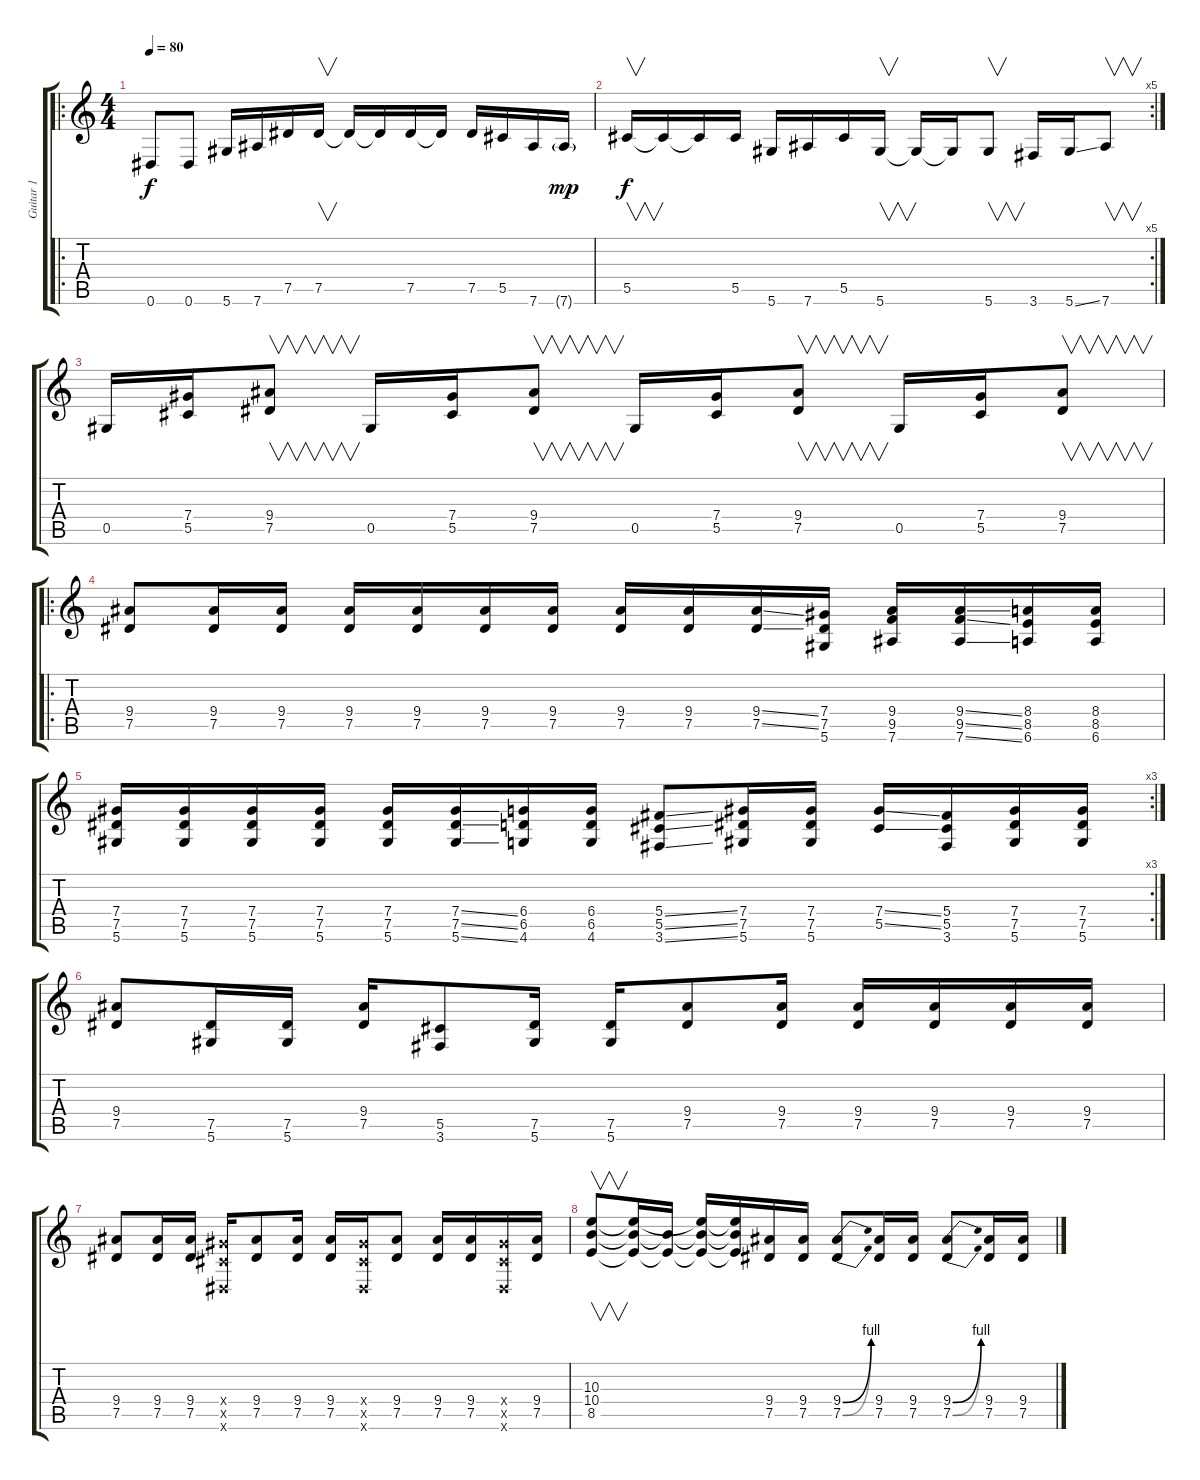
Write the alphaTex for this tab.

\track ("Guitar 1" "Guitar 1") {instrument electricguitarmuted}
\staff {score tabs}
\tuning (Eb4 Bb3 Gb3 Db3 Ab2 Eb2) {hide}
\ro
\ts (4 4)
\tempo 80
\clef g2
\ks c
0.6.8{dy f instrument electricguitarmuted} 0.6.8 5.6.16 7.6.16 7.5.16 7.5.16{v} 7.5{t}.16 7.5{t}.16 7.5.16 7.5{t}.16 7.5.16 5.5.16 7.6.16 7.6{g}.16{dy mp} |
\rc 5
5.5.16{v dy f} 5.5{t}.16 5.5{t}.16 5.5.16 5.6.16 7.6.16 5.5.16 5.6.16{v} 5.6{t}.16 5.6{t}.16 5.6.8{v} 3.6.16 5.6{ss}.16 7.6.8{v} |
0.5.16{instrument distortionguitar} (7.4 5.5).16 (9.4 7.5).8{v} 0.5.16 (7.4 5.5).16 (9.4 7.5).8{v} 0.5.16 (7.4 5.5).16 (9.4 7.5).8{v} 0.5.16 (7.4 5.5).16 (9.4 7.5).8{v} |
\ro
(9.4 7.5).8{instrument distortionguitar} (9.4 7.5).16 (9.4 7.5).16 (9.4 7.5).16 (9.4 7.5).16 (9.4 7.5).16 (9.4 7.5).16 (9.4 7.5).16 (9.4 7.5).16 (9.4{ss} 7.5{ss}).16 (7.4 7.5 5.6).16 (9.4 9.5 7.6).16 (9.4{ss} 9.5{ss} 7.6{ss}).16 (8.4 8.5 6.6).16 (8.4 8.5 6.6).16 |
\rc 3
(7.4 7.5 5.6).16 (7.4 7.5 5.6).16 (7.4 7.5 5.6).16 (7.4 7.5 5.6).16 (7.4 7.5 5.6).16 (7.4{ss} 7.5{ss} 5.6{ss}).16 (6.4 6.5 4.6).16 (6.4 6.5 4.6).16 (5.4{ss} 5.5{ss} 3.6{ss}).8 (7.4 7.5 5.6).16 (7.4 7.5 5.6).16 (7.4{ss} 5.5{ss}).16 (5.4 5.5 3.6).16 (7.4 7.5 5.6).16 (7.4 7.5 5.6).16 |
(9.4 7.5).8{instrument distortionguitar} (7.5 5.6).16 (7.5 5.6).16 (9.4 7.5).16 (5.5 3.6).8 (7.5 5.6).16 (7.5 5.6).16 (9.4 7.5).8 (9.4 7.5).16 (9.4 7.5).16 (9.4 7.5).16 (9.4 7.5).16 (9.4 7.5).16 |
(9.4 7.5).8 (9.4 7.5).16 (9.4 7.5).16 (7.4{x} 5.5{x} 0.6{x}).16 (9.4 7.5).8 (9.4 7.5).16 (9.4 7.5).16 (7.4{x} 5.5{x} 0.6{x}).16 (9.4 7.5).8 (9.4 7.5).16 (9.4 7.5).16 (7.4{x} 5.5{x} 0.6{x}).16 (9.4 7.5).16 |
(10.3 10.4 8.5).8{v} (10.3{t} 10.4{t} 8.5{t}).16 (10.4{t} 8.5{t}).16 (10.3{t} 10.4{t} 8.5{t}).16 (10.3{t} 10.4{t} 8.5{t}).16 (9.4 7.5).16 (9.4 7.5).16 (9.4{be (bend 0 0 60 4)} 7.5{be (bend 0 0 60 4)}).8 (9.4 7.5).16 (9.4 7.5).16 (9.4{be (bend 0 0 60 4)} 7.5{be (bend 0 0 60 4)}).8 (9.4 7.5).16 (9.4 7.5).16
